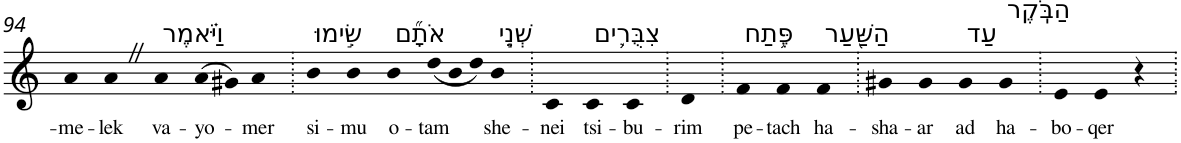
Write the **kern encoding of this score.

**kern	**text
*part1	*part1
*staff1	*staff1
*I"Piano	*
*I'Pno	*
!!LO:PB:g=z
*clefG2	*
*k[]	*
=94	=94
!	!LO:LY:b
4a	-me-
!	!LO:LY:b
4aZ	-lek
!LO:TX:a:t=וַיֹּ֗אמֶר	!
!	!LO:LY:b
4a	va-
!	!LO:LY:b
(>8a	-yo-
8g#X)	.
!	!LO:LY:b
4a	-mer
=95.	=95.
!LO:TX:a:t=שִׂ֣ימוּ	!
!	!LO:LY:b
4b	si-
!	!LO:LY:b
4b	-mu
!LO:TX:a:t=אֹתָ֞ם	!
!	!LO:LY:b
4b	o-
*Xtuplet	*
!	!LO:LY:b
(<12dd	-tam
12b	.
12dd)	.
!LO:TX:a:t=שְׁנֵ֧י	!
!	!LO:LY:b
4b	she-
=96.	=96.
!	!LO:LY:b
4c	-nei
!LO:TX:a:t=צִבֻּרִ֛ים	!
!	!LO:LY:b
4c	tsi-
!	!LO:LY:b
4c	-bu-
=97.	=97.
!	!LO:LY:b
4d	-rim
=98.	=98.
!LO:TX:a:t=פֶּ֥תַח	!
!	!LO:LY:b
4f	pe-
!	!LO:LY:b
4f	-tach
!LO:TX:a:t=הַשַּׁ֖עַר	!
!	!LO:LY:b
4f	ha-
=99.	=99.
!	!LO:LY:b
4g#X	-sha-
!	!LO:LY:b
4g#	-ar
!LO:TX:a:t=עַד	!
!	!LO:LY:b
4g#	ad
!LO:TX:a:t=הַבֹּֽקֶר	!
!	!LO:LY:b
4g#	ha-
=100.	=100.
!	!LO:LY:b
4e	-bo-
!	!LO:LY:b
4e	-qer
4r	.
=.	=.
*-	*-
